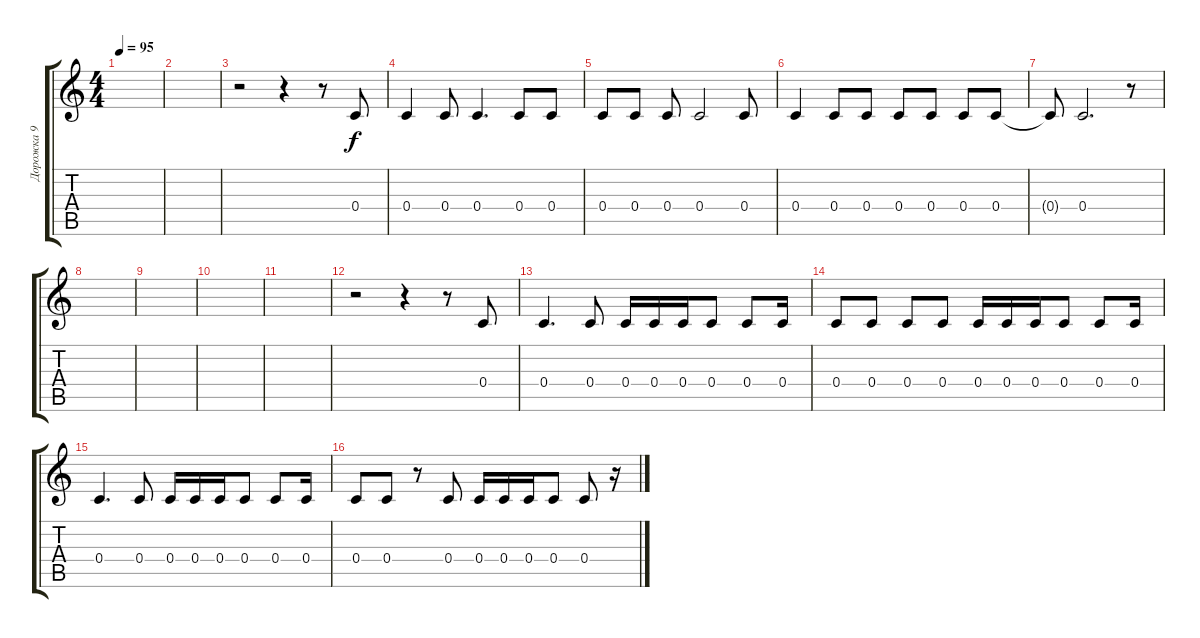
\track ("Дорожка 9" "Дорожка 9") {instrument acousticguitarsteel}
\staff {score tabs}
\tuning (D4 A3 F3 C3 G2 C2) {hide}
\ts (4 4)
\tempo 95
\clef g2
\ks c
|
|
r.2 r.4 r.8 0.4.8 |
0.4.4 0.4.8 0.4.4{d} 0.4.8 0.4.8 |
0.4.8 0.4.8 0.4.8 0.4.2 0.4.8 |
0.4.4 0.4.8 0.4.8 0.4.8 0.4.8 0.4.8 0.4.8 |
0.4{t}.8 0.4.2{d} r.8 |
|
|
|
|
r.2 r.4 r.8 0.4.8 |
0.4.4{d} 0.4.8 0.4.16 0.4.16 0.4.16 0.4.8 0.4.8 0.4.16 |
0.4.8 0.4.8 0.4.8 0.4.8 0.4.16 0.4.16 0.4.16 0.4.8 0.4.8 0.4.16 |
0.4.4{d} 0.4.8 0.4.16 0.4.16 0.4.16 0.4.8 0.4.8 0.4.16 |
0.4.8 0.4.8 r.8 0.4.8 0.4.16 0.4.16 0.4.16 0.4.8 0.4.8 r.16
